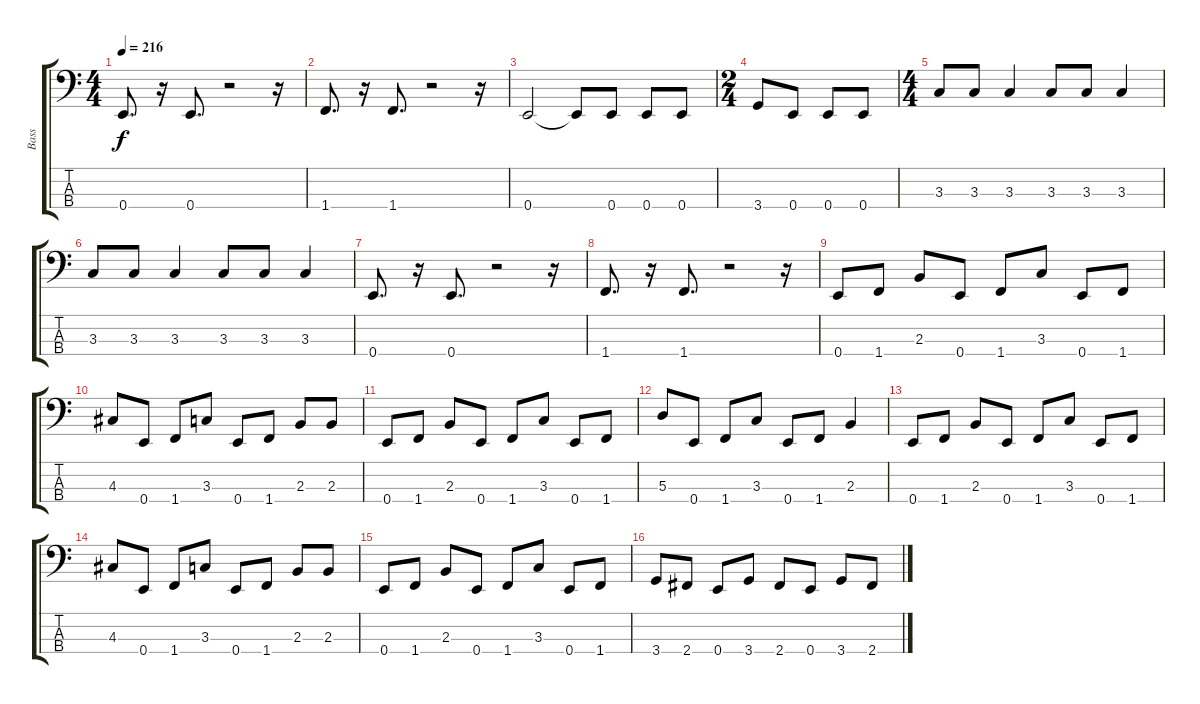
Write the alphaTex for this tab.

\track ("Bass" "Bass") {instrument electricbassfinger}
\staff {score tabs}
\tuning (G2 D2 A1 E1) {hide}
\ts (4 4)
\tempo 216
\clef f4
\ks c
0.4.8{d dy f} r.16 0.4.8{d} r.2 r.16 |
1.4.8{d} r.16 1.4.8{d} r.2 r.16 |
0.4.2 0.4{t}.8 0.4.8 0.4.8 0.4.8 |
\ts (2 4)
3.4.8 0.4.8 0.4.8 0.4.8 |
\ts (4 4)
3.3.8 3.3.8 3.3.4 3.3.8 3.3.8 3.3.4 |
3.3.8 3.3.8 3.3.4 3.3.8 3.3.8 3.3.4 |
0.4.8{d} r.16 0.4.8{d} r.2 r.16 |
1.4.8{d} r.16 1.4.8{d} r.2 r.16 |
0.4.8 1.4.8 2.3.8 0.4.8 1.4.8 3.3.8 0.4.8 1.4.8 |
4.3.8 0.4.8 1.4.8 3.3.8 0.4.8 1.4.8 2.3.8 2.3.8 |
0.4.8 1.4.8 2.3.8 0.4.8 1.4.8 3.3.8 0.4.8 1.4.8 |
5.3.8 0.4.8 1.4.8 3.3.8 0.4.8 1.4.8 2.3.4 |
0.4.8 1.4.8 2.3.8 0.4.8 1.4.8 3.3.8 0.4.8 1.4.8 |
4.3.8 0.4.8 1.4.8 3.3.8 0.4.8 1.4.8 2.3.8 2.3.8 |
0.4.8 1.4.8 2.3.8 0.4.8 1.4.8 3.3.8 0.4.8 1.4.8 |
3.4.8 2.4.8 0.4.8 3.4.8 2.4.8 0.4.8 3.4.8 2.4.8
